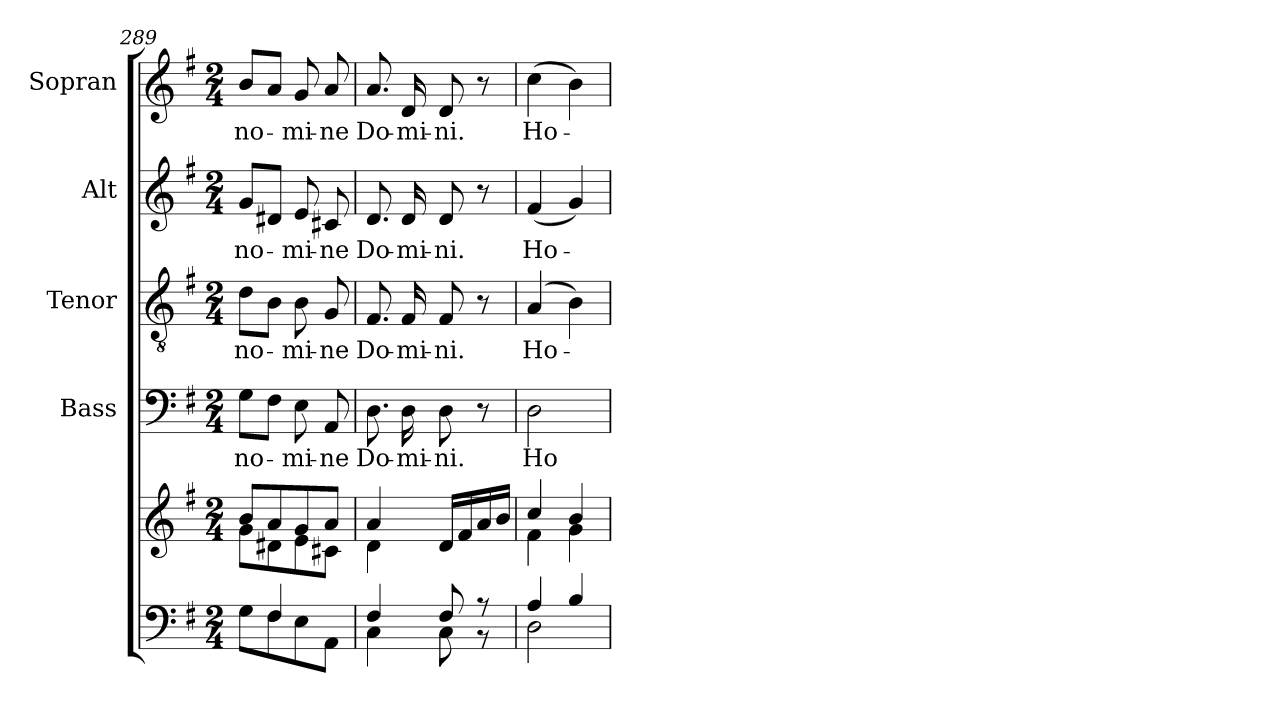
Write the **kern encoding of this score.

**kern	**kern	**kern	**text	**kern	**text	**kern	**text	**kern	**text
*part5	*part5	*part4	*part4	*part3	*part3	*part2	*part2	*part1	*part1
*staff6	*staff5	*staff4	*staff4	*staff3	*staff3	*staff2	*staff2	*staff1	*staff1
*	*	*I"Bass	*	*I"Tenor	*	*I"Alt	*	*I"Sopran	*
*	*	*I'B.	*	*I'T.	*	*I'A.	*	*I'S.	*
*clefF4	*clefG2	*clefF4	*	*clefGv2	*	*clefG2	*	*clefG2	*
*k[f#]	*k[f#]	*k[f#]	*	*k[f#]	*	*k[f#]	*	*k[f#]	*
*G:	*G:	*G:	*	*G:	*	*G:	*	*G:	*
*M2/4	*M2/4	*M2/4	*	*M2/4	*	*M2/4	*	*M2/4	*
=289	=289	=289	=289	=289	=289	=289	=289	=289	=289
*^	*^	*	*	*	*	*	*	*	*
!	!	!	!	!	!LO:LY:b	!	!LO:LY:b	!	!LO:LY:b	!	!LO:LY:b
8ryy	8G\L	8b/L	8g\L	8G\L	no-	8d\L	no-	8g/L	no-	8b/L	no-
4F#/	8F#\	8a/	8d#X\	8F#\J	.	8B\J	.	8d#X/J	.	8a/J	.
!	!	!	!	!	!LO:LY:b	!	!LO:LY:b	!	!LO:LY:b	!	!LO:LY:b
.	8E\	8g/	8e\	8E\	-mi-	8B\	-mi-	8e/	-mi-	8g/	-mi-
!	!	!	!	!	!LO:LY:b	!	!LO:LY:b	!	!LO:LY:b	!	!LO:LY:b
8ryy	8AA\J	8a/J	8c#X\J	8AA/	-ne	8G/	-ne	8c#X/	-ne	8a/	-ne
=290	=290	=290	=290	=290	=290	=290	=290	=290	=290	=290	=290
!	!	!	!	!	!LO:LY:b	!	!LO:LY:b	!	!LO:LY:b	!	!LO:LY:b
4F#/	4C\	4a/	4d\	8.D\	Do-	8.F#/	Do-	8.d/	Do-	8.a/	Do-
!	!	!	!	!	!LO:LY:b	!	!LO:LY:b	!	!LO:LY:b	!	!LO:LY:b
.	.	.	.	16D\	-mi-	16F#/	-mi-	16d/	-mi-	16d/	-mi-
!	!	!	!	!	!LO:LY:b	!	!LO:LY:b	!	!LO:LY:b	!	!LO:LY:b
8F#/	8C\	16d/LL	4ryy	8D\	-ni.	8F#/	-ni.	8d/	-ni.	8d/	-ni.
.	.	16f#/	.	.	.	.	.	.	.	.	.
8r	8r	16a/	.	8r	.	8r	.	8r	.	8r	.
.	.	16b/JJ	.	.	.	.	.	.	.	.	.
!!LO:PB:g=z
=291	=291	=291	=291	=291	=291	=291	=291	=291	=291	=291	=291
!	!	!	!	!	!LO:LY:b	!	!LO:LY:b	!	!LO:LY:b	!	!LO:LY:b
4A/	2D\	4cc/	4f#\	2D\	Ho-	(4A/	Ho-	(<4f#/	Ho-	(>4cc\	Ho-
4B/	.	4b/	4g\	.	.	4B\)	.	4g/)	.	4b\)	.
*v	*v	*	*	*	*	*	*	*	*	*	*
*	*v	*v	*	*	*	*	*	*	*	*
=	=	=	=	=	=	=	=	=	=
*-	*-	*-	*-	*-	*-	*-	*-	*-	*-
